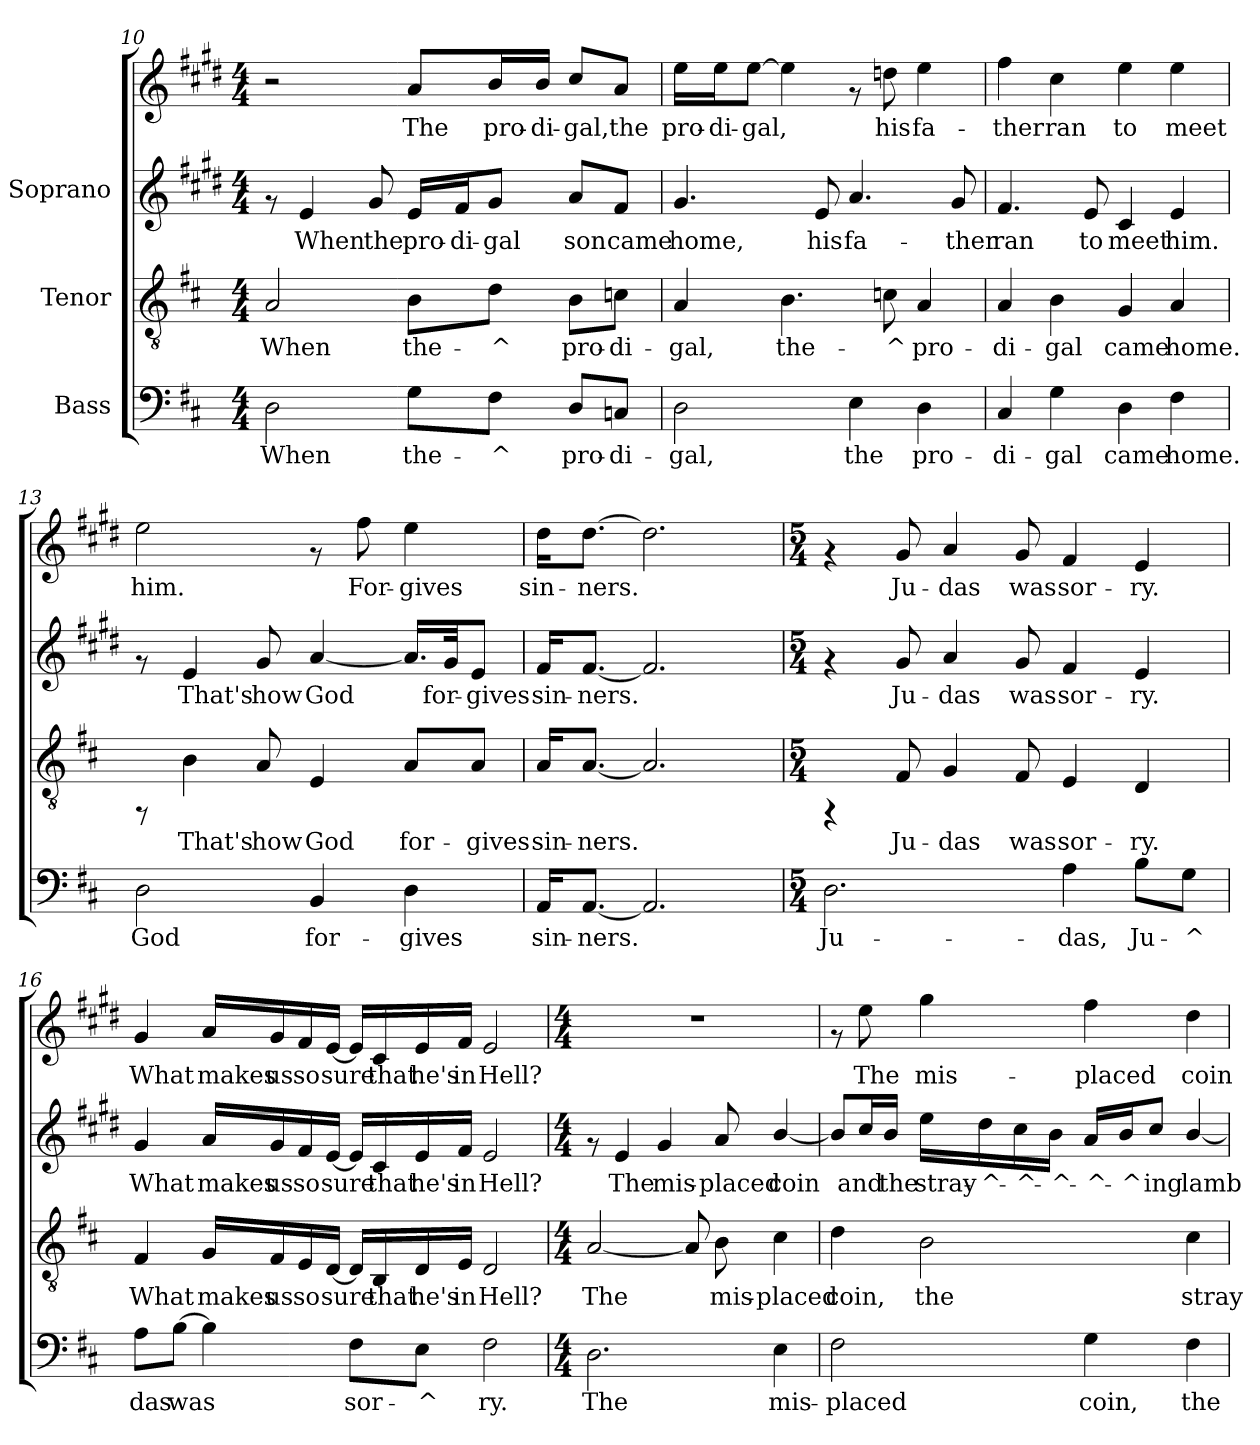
**kern	**text	**kern	**text	**kern	**text	**kern	**text
*part3	*part3	*part2	*part2	*part1	*part1	*part1	*part1
*staff4	*staff4	*staff3	*staff3	*staff2	*staff2	*staff1	*staff1
*I"Bass	*	*I"Tenor	*	*I"Soprano	*	*	*
!!LO:PB:g=z
*clefF4	*	*clefGv2	*	*clefG2	*	*clefG2	*
*	*	*	*	*ITrd1c2	*	*ITrd1c2	*
*k[f#c#]	*	*k[f#c#]	*	*k[f#c#]	*	*k[f#c#]	*
*D:	*	*D:	*	*D:	*	*D:	*
*M4/4	*	*M4/4	*	*M4/4	*	*M4/4	*
=10	=10	=10	=10	=10	=10	=10	=10
!	!LO:LY:b:cj	!	!LO:LY:b:cj	!	!	!	!
2D\	When	2A/	When	8rf	.	2r	.
!	!	!	!	!	!LO:LY:b:cj	!	!
.	.	.	.	4d/	When	.	.
!	!	!	!	!	!LO:LY:b:cj	!	!
.	.	.	.	8f#/	the	.	.
!	!LO:LY:b:cj	!	!LO:LY:b:cj	!	!LO:LY:b:cj	!	!LO:LY:b:cj
8G\L	the-	8B\L	the-	16d/L	pro-	8g/L	The
!	!	!	!	!	!LO:LY:b:cj	!	!
.	.	.	.	16e/	-di-	.	.
!	!LO:LY:b:cj	!	!LO:LY:b:cj	!	!LO:LY:b:cj	!	!LO:LY:b:cj
8F#\J	-^	8d\J	-^	8f#/J	-gal	16a/	pro-
!	!	!	!	!	!	!	!LO:LY:b:cj
.	.	.	.	.	.	16a/J	-di-
!	!LO:LY:b:cj	!	!LO:LY:b:cj	!	!LO:LY:b:cj	!	!LO:LY:b:cj
8D/L	pro-	8B\L	pro-	8g/L	son	8b/L	-gal,
!	!LO:LY:b:cj	!	!LO:LY:b:cj	!	!LO:LY:b:cj	!	!LO:LY:b:cj
8Cn/J	-di-	8cn\J	-di-	8e/J	came	8g/J	the
=11	=11	=11	=11	=11	=11	=11	=11
!	!LO:LY:b:cj	!	!LO:LY:b:cj	!	!LO:LY:b:cj	!	!LO:LY:b:cj
2D\	-gal,	4A/	-gal,	4.f#/	-home,	16dd\L	pro-
!	!	!	!	!	!	!	!LO:LY:b:cj
.	.	.	.	.	.	16dd\	-di-
!	!	!	!	!	!	!	!LO:LY:b:cj
.	.	.	.	.	.	[>8dd\J	-gal,
!	!	!	!LO:LY:b:cj	!	!	!	!LO:LY:b:cj
.	.	4.B\	the-	.	.	4dd\]	.
!	!	!	!	!	!LO:LY:b:cj	!	!
.	.	.	.	8d/	his	.	.
!	!LO:LY:b:cj	!	!	!	!LO:LY:b:cj	!	!
4E\	the	.	.	4.g/	fa-	8rf	.
!	!	!	!LO:LY:b:cj	!	!	!	!LO:LY:b:cj
.	.	8cn\	-^	.	.	8ccn\	his
!	!LO:LY:b:cj	!	!LO:LY:b:cj	!	!	!	!LO:LY:b:cj
4D\	pro-	4A/	pro-	.	.	4dd\	fa-
!	!	!	!	!	!LO:LY:b:cj	!	!
.	.	.	.	8f#/	-ther	.	.
!!LO:LB:g=z
=12	=12	=12	=12	=12	=12	=12	=12
!	!LO:LY:b:cj	!	!LO:LY:b:cj	!	!LO:LY:b:cj	!	!LO:LY:b:cj
4C#/	-di-	4A/	-di-	4.e/	ran	4ee\	ther
!	!LO:LY:b:cj	!	!LO:LY:b:cj	!	!	!	!LO:LY:b:cj
4G\	-gal	4B\	-gal	.	.	4b\	ran
!	!	!	!	!	!LO:LY:b:cj	!	!
.	.	.	.	8d/	to	.	.
!	!LO:LY:b:cj	!	!LO:LY:b:cj	!	!LO:LY:b:cj	!	!LO:LY:b:cj
4D\	came	4G/	came	4B/	meet	4dd\	to
!	!LO:LY:b:cj	!	!LO:LY:b:cj	!	!LO:LY:b:cj	!	!LO:LY:b:cj
4F#\	home.	4A/	home.	4d/	him.	4dd\	meet
=13	=13	=13	=13	=13	=13	=13	=13
!	!LO:LY:b:cj	!	!	!	!	!	!LO:LY:b:cj
2D\	God	8rFF	.	8rf	.	2dd\	him.
!	!	!	!LO:LY:b:cj	!	!LO:LY:b:cj	!	!
.	.	4B\	That's	4d/	That's	.	.
!	!	!	!LO:LY:b:cj	!	!LO:LY:b:cj	!	!
.	.	8A/	how	8f#/	how	.	.
!	!LO:LY:b:cj	!	!LO:LY:b:cj	!	!LO:LY:b:cj	!	!
4BB/	for-	4E/	God	[<4g/	God	8rf	.
!	!	!	!	!	!	!	!LO:LY:b:cj
.	.	.	.	.	.	8ee\	For-
!	!LO:LY:b:cj	!	!LO:LY:b:cj	!	!LO:LY:b:cj	!	!LO:LY:b:cj
4D\	-gives	8A/L	for-	16.g/L]	.	4dd\	-gives
!	!	!	!	!	!LO:LY:b:cj	!	!
.	.	.	.	32f#/	for-	.	.
!	!	!	!LO:LY:b:cj	!	!LO:LY:b:cj	!	!
.	.	8A/J	-gives	8d/J	-gives	.	.
=14	=14	=14	=14	=14	=14	=14	=14
!	!LO:LY:b:cj	!	!LO:LY:b:cj	!	!LO:LY:b:cj	!	!LO:LY:b:cj
16AA/L	sin-	16A/L	sin-	16e/L	sin-	16cc#\L	sin-
!	!LO:LY:b:cj	!	!LO:LY:b:cj	!	!LO:LY:b:cj	!	!LO:LY:b:cj
[<8.AA/J	-ners.	[<8.A/J	-ners.	[<8.e/J	-ners.	[>8.cc#\J	-ners.
!	!LO:LY:b:cj	!	!LO:LY:b:cj	!	!LO:LY:b:cj	!	!LO:LY:b:cj
2.AA/]	.	2.A/]	.	2.e/]	.	2.cc#\]	.
!!LO:PB:g=z
=15	=15	=15	=15	=15	=15	=15	=15
*M5/4	*	*M5/4	*	*M5/4	*	*M5/4	*
!	!LO:LY:b:cj	!	!	!	!	!	!
2.D\	Ju-	4rFF	.	4rf	.	4rf	.
!	!	!	!LO:LY:b:cj	!	!LO:LY:b:cj	!	!LO:LY:b:cj
.	.	8F#/	Ju-	8f#/	Ju-	8f#/	Ju-
!	!	!	!LO:LY:b:cj	!	!LO:LY:b:cj	!	!LO:LY:b:cj
.	.	4G/	-das	4g/	-das	4g/	-das
!	!	!	!LO:LY:b:cj	!	!LO:LY:b:cj	!	!LO:LY:b:cj
.	.	8F#/	was	8f#/	was	8f#/	was
!	!LO:LY:b:cj	!	!LO:LY:b:cj	!	!LO:LY:b:cj	!	!LO:LY:b:cj
4A\	-das,	4E/	sor-	4e/	sor-	4e/	sor-
!	!LO:LY:b:cj	!	!LO:LY:b:cj	!	!LO:LY:b:cj	!	!LO:LY:b:cj
8B\L	Ju-	4D/	-ry.	4d/	-ry.	4d/	-ry.
!	!LO:LY:b:cj	!	!	!	!	!	!
8G\J	-^	.	.	.	.	.	.
=16	=16	=16	=16	=16	=16	=16	=16
!	!LO:LY:b:cj	!	!LO:LY:b:cj	!	!LO:LY:b:cj	!	!LO:LY:b:cj
8A\L	das	4F#/	What	4f#/	What	4f#/	What
!	!LO:LY:b:cj	!	!	!	!	!	!
[>8B\J	was	.	.	.	.	.	.
!	!LO:LY:b:cj	!	!LO:LY:b:cj	!	!LO:LY:b:cj	!	!LO:LY:b:cj
4B\]	.	16G/L	makes	16g/L	makes	16g/L	makes
!	!	!	!LO:LY:b:cj	!	!LO:LY:b:cj	!	!LO:LY:b:cj
.	.	16F#/	us	16f#/	us	16f#/	us
!	!	!	!LO:LY:b:cj	!	!LO:LY:b:cj	!	!LO:LY:b:cj
.	.	16E/	so	16e/	so	16e/	so
!	!	!	!LO:LY:b:cj	!	!LO:LY:b:cj	!	!LO:LY:b:cj
.	.	[<16D/J	sure	[<16d/J	sure	[<16d/J	sure
!	!LO:LY:b:cj	!	!LO:LY:b:cj	!	!LO:LY:b:cj	!	!LO:LY:b:cj
8F#\L	sor-	16D/L]	.	16d/L]	.	16d/L]	.
!	!	!	!LO:LY:b:cj	!	!LO:LY:b:cj	!	!LO:LY:b:cj
.	.	16BB/	that	16B/	that	16B/	that
!	!LO:LY:b:cj	!	!LO:LY:b:cj	!	!LO:LY:b:cj	!	!LO:LY:b:cj
8E\J	-^	16D/	he's	16d/	he's	16d/	he's
!	!	!	!LO:LY:b:cj	!	!LO:LY:b:cj	!	!LO:LY:b:cj
.	.	16E/J	in	16e/J	in	16e/J	in
!	!LO:LY:b:cj	!	!LO:LY:b:cj	!	!LO:LY:b:cj	!	!LO:LY:b:cj
2F#\	ry.	2D/	Hell?	2d/	Hell?	2d/	Hell?
!!LO:LB:g=z
=17	=17	=17	=17	=17	=17	=17	=17
*M4/4	*	*M4/4	*	*M4/4	*	*M4/4	*
!	!LO:LY:b:cj	!	!LO:LY:b:cj	!	!	!	!
2.D\	The	[<2A/	The	8rf	.	1r	.
!	!	!	!	!	!LO:LY:b:cj	!	!
.	.	.	.	4d/	The	.	.
!	!	!	!	!	!LO:LY:b:cj	!	!
.	.	.	.	4f#/	mis-	.	.
!	!	!	!LO:LY:b:cj	!	!	!	!
.	.	8A/]	.	.	.	.	.
!	!	!	!LO:LY:b:cj	!	!LO:LY:b:cj	!	!
.	.	8B\	mis-	8g/	-placed	.	.
!	!LO:LY:b:cj	!	!LO:LY:b:cj	!	!LO:LY:b:cj	!	!
4E\	mis-	4c#\	-placed	[<4a/	coin	.	.
=18	=18	=18	=18	=18	=18	=18	=18
!	!LO:LY:b:cj	!	!LO:LY:b:cj	!	!LO:LY:b:cj	!	!
2F#\	-placed	4d\	coin,	8a/L]	.	8rf	.
!	!	!	!	!	!LO:LY:b:cj	!	!LO:LY:b:cj
.	.	.	.	16b/	and	8dd\	The
!	!	!	!	!	!LO:LY:b:cj	!	!
.	.	.	.	16a/J	the	.	.
!	!	!	!LO:LY:b:cj	!	!LO:LY:b:cj	!	!LO:LY:b:cj
.	.	2B\	the	16dd\L	stray-	4ff#\	mis-
!	!	!	!	!	!LO:LY:b:cj	!	!
.	.	.	.	16cc#\	-^-	.	.
!	!	!	!	!	!LO:LY:b:cj	!	!
.	.	.	.	16b\	-^-	.	.
!	!	!	!	!	!LO:LY:b:cj	!	!
.	.	.	.	16a\J	-^-	.	.
!	!LO:LY:b:cj	!	!	!	!LO:LY:b:cj	!	!LO:LY:b:cj
4G\	coin,	.	.	16g/L	-^-	4ee\	-placed
!	!	!	!	!	!LO:LY:b:cj	!	!
.	.	.	.	16a/	-^	.	.
!	!	!	!	!	!LO:LY:b:cj	!	!
.	.	.	.	8b/J	ing	.	.
!	!LO:LY:b:cj	!	!LO:LY:b:cj	!	!LO:LY:b:cj	!	!LO:LY:b:cj
4F#\	the	4c#\	stray-	[<4a/	lamb	4cc#\	coin
=	=	=	=	=	=	=	=
*-	*-	*-	*-	*-	*-	*-	*-
